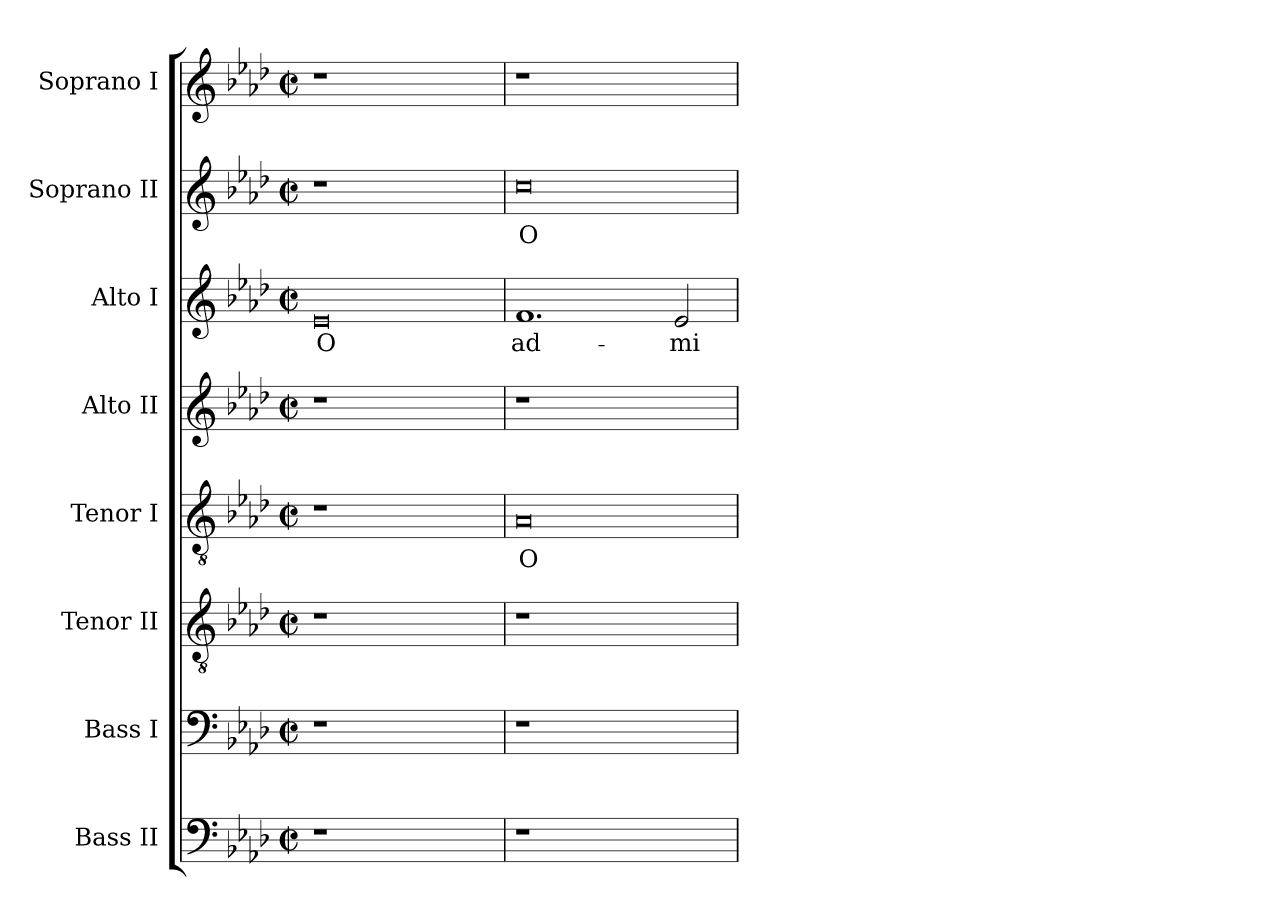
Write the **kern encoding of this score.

**kern	**kern	**kern	**kern	**text	**kern	**kern	**text	**kern	**text	**kern
*part8	*part7	*part6	*part5	*part5	*part4	*part3	*part3	*part2	*part2	*part1
*staff8	*staff7	*staff6	*staff5	*staff5	*staff4	*staff3	*staff3	*staff2	*staff2	*staff1
*I"Bass II	*I"Bass I	*I"Tenor II	*I"Tenor I	*	*I"Alto II	*I"Alto I	*	*I"Soprano II	*	*I"Soprano I
*	*	*	*I'T	*	*	*I'A	*	*	*	*
!!LO:PB:g=z
*clefF4	*clefF4	*clefGv2	*clefGv2	*	*clefG2	*clefG2	*	*clefG2	*	*clefG2
*k[b-e-a-d-]	*k[b-e-a-d-]	*k[b-e-a-d-]	*k[b-e-a-d-]	*	*k[b-e-a-d-]	*k[b-e-a-d-]	*	*k[b-e-a-d-]	*	*k[b-e-a-d-]
*A-:	*A-:	*A-:	*A-:	*	*A-:	*A-:	*	*A-:	*	*A-:
*M2/2	*M2/2	*M2/2	*M2/2	*	*M2/2	*M2/2	*	*M2/2	*	*M2/2
*met(c|)	*met(c|)	*met(c|)	*met(c|)	*	*met(c|)	*met(c|)	*	*met(c|)	*	*met(c|)
=1	=1	=1	=1	=1	=1	=1	=1	=1	=1	=1
!LO:N:vis=1	!LO:N:vis=1	!LO:N:vis=1	!LO:N:vis=1	!	!LO:N:vis=1	!	!	!	!	!
!	!	!	!	!	!	!	!LO:LY:b:color=#000000	!LO:N:vis=1	!	!LO:N:vis=1
1r	1r	1r	1r	.	1r	0e-i	O	1r	.	1r
1ryy	1ryy	1ryy	1ryy	.	1ryy	.	.	1ryy	.	1ryy
=2	=2	=2	=2	=2	=2	=2	=2	=2	=2	=2
!LO:N:vis=1	!LO:N:vis=1	!LO:N:vis=1	!	!	!	!	!	!	!	!
!	!	!	!	!LO:LY:b:color=#000000	!LO:N:vis=1	!	!	!	!	!
!	!	!	!	!	!	!	!LO:LY:b:color=#000000	!	!	!
!	!	!	!	!	!	!	!	!	!LO:LY:b:color=#000000	!LO:N:vis=1
1r	1r	1r	0A-i	O	1r	1.fi	ad-	0cci	O	1r
1ryy	1ryy	1ryy	.	.	1ryy	.	.	.	.	1ryy
!	!	!	!	!	!	!	!LO:LY:b:color=#000000	!	!	!
.	.	.	.	.	.	2e-i/	-mi-	.	.	.
=	=	=	=	=	=	=	=	=	=	=
*-	*-	*-	*-	*-	*-	*-	*-	*-	*-	*-
